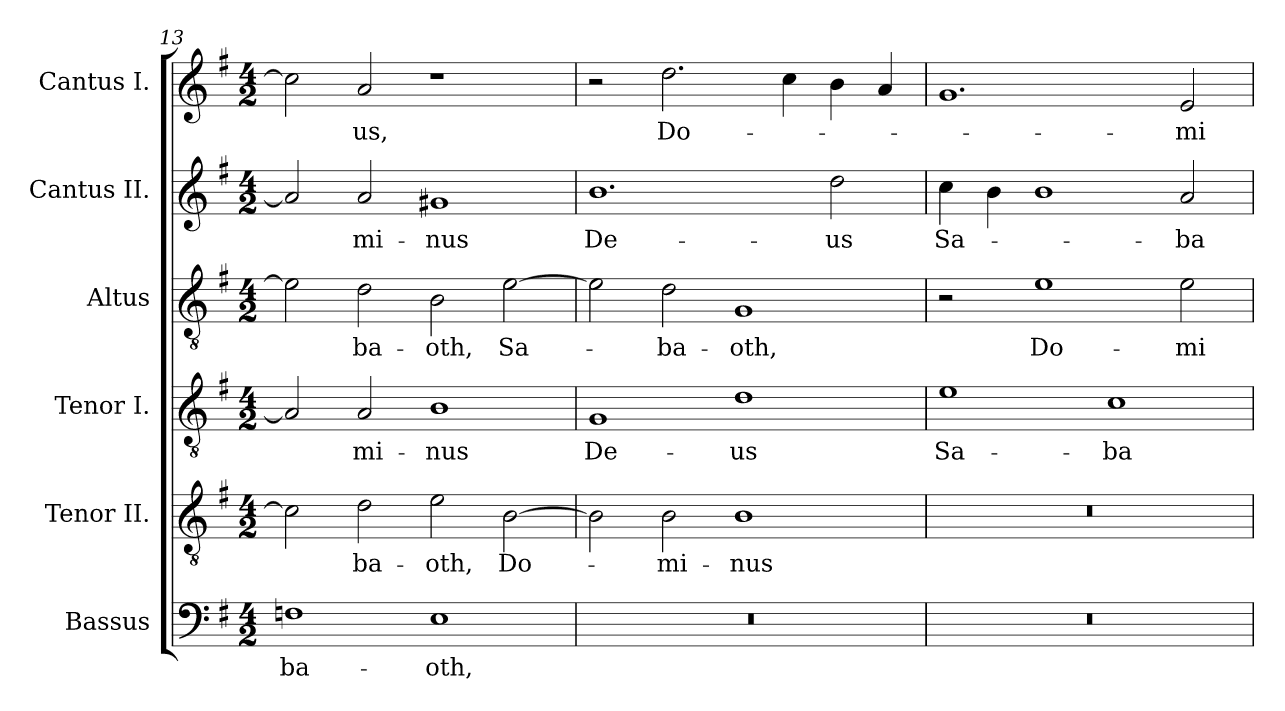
**kern	**text	**kern	**text	**kern	**text	**kern	**text	**kern	**text	**kern	**text
*part6	*part6	*part5	*part5	*part4	*part4	*part3	*part3	*part2	*part2	*part1	*part1
*staff6	*staff6	*staff5	*staff5	*staff4	*staff4	*staff3	*staff3	*staff2	*staff2	*staff1	*staff1
*I"Bassus	*	*I"Tenor II.	*	*I"Tenor I.	*	*I"Altus	*	*I"Cantus II.	*	*I"Cantus I.	*
*I'B.	*	*I'T. II.	*	*I'T. I.	*	*I'A.	*	*I'C. II	*	*I'C. I	*
*clefF4	*	*clefGv2	*	*clefGv2	*	*clefGv2	*	*clefG2	*	*clefG2	*
*	*	*ITrd7c12	*	*ITrd7c12	*	*ITrd7c12	*	*	*	*	*
*k[f#]	*	*k[f#]	*	*k[f#]	*	*k[f#]	*	*k[f#]	*	*k[f#]	*
*G:	*	*G:	*	*G:	*	*G:	*	*G:	*	*G:	*
*M4/2	*	*M4/2	*	*M4/2	*	*M4/2	*	*M4/2	*	*M4/2	*
=13	=13	=13	=13	=13	=13	=13	=13	=13	=13	=13	=13
!	!LO:LY:b:color=#000000	!	!	!	!	!	!	!	!	!	!
1Fni	-ba-	2Ci\]	.	2AAi/]	.	2Ei\]	.	2ai/]	.	2cci\]	.
!	!	!	!LO:LY:b:color=#000000	!	!	!	!	!	!	!	!
!	!	!	!	!	!LO:LY:b:color=#000000	!	!	!	!	!	!
!	!	!	!	!	!	!	!LO:LY:b:color=#000000	!	!	!	!
!	!	!	!	!	!	!	!	!	!LO:LY:b:color=#000000	!	!
!	!	!	!	!	!	!	!	!	!	!	!LO:LY:b:color=#000000
.	.	2Di\	-ba-	2AAi/	-mi-	2Di\	-ba-	2ai/	-mi-	2ai/	-us,
!	!LO:LY:b:color=#000000	!	!	!	!	!	!	!	!	!	!
!	!	!	!LO:LY:b:color=#000000	!	!	!	!	!	!	!	!
!	!	!	!	!	!LO:LY:b:color=#000000	!	!	!	!	!	!
!	!	!	!	!	!	!	!LO:LY:b:color=#000000	!	!	!	!
!	!	!	!	!	!	!	!	!	!LO:LY:b:color=#000000	!	!
1Ei	-oth,	2Ei\	-oth,	1BBi	-nus	2BBi\	-oth,	1g#Xi	-nus	1r	.
!	!	!	!LO:LY:b:color=#000000	!	!	!	!	!	!	!	!
!	!	!	!	!	!	!	!LO:LY:b:color=#000000	!	!	!	!
.	.	[2BBi\	Do-	.	.	[2Ei\	Sa-	.	.	.	.
=14	=14	=14	=14	=14	=14	=14	=14	=14	=14	=14	=14
!LO:N:vis=1	!	!	!	!	!	!	!	!	!	!	!
!	!	!	!	!	!LO:LY:b:color=#000000	!	!	!	!	!	!
!	!	!	!	!	!	!	!	!	!LO:LY:b:color=#000000	!	!
0r	.	2BBi\]	.	1GGi	De-	2Ei\]	.	1.bi	De-	2r	.
!	!	!	!LO:LY:b:color=#000000	!	!	!	!	!	!	!	!
!	!	!	!	!	!	!	!LO:LY:b:color=#000000	!	!	!	!
!	!	!	!	!	!	!	!	!	!	!	!LO:LY:b:color=#000000
.	.	2BBi\	-mi-	.	.	2Di\	-ba-	.	.	2.ddi\	Do-
!	!	!	!LO:LY:b:color=#000000	!	!	!	!	!	!	!	!
!	!	!	!	!	!LO:LY:b:color=#000000	!	!	!	!	!	!
!	!	!	!	!	!	!	!LO:LY:b:color=#000000	!	!	!	!
.	.	1BBi	-nus	1Di	-us	1GGi	-oth,	.	.	.	.
.	.	.	.	.	.	.	.	.	.	4cci\	.
!	!	!	!	!	!	!	!	!	!LO:LY:b:color=#000000	!	!
.	.	.	.	.	.	.	.	2ddi\	-us	4bi\	.
.	.	.	.	.	.	.	.	.	.	4ai/	.
=15	=15	=15	=15	=15	=15	=15	=15	=15	=15	=15	=15
!LO:N:vis=1	!	!LO:N:vis=1	!	!	!	!	!	!	!	!	!
!	!	!	!	!	!LO:LY:b:color=#000000	!	!	!	!	!	!
!	!	!	!	!	!	!	!	!	!LO:LY:b:color=#000000	!	!
0r	.	0r	.	1Ei	Sa-	2r	.	4cci\	Sa-	1.gi	.
.	.	.	.	.	.	.	.	4bi\	.	.	.
!	!	!	!	!	!	!	!LO:LY:b:color=#000000	!	!	!	!
.	.	.	.	.	.	1Ei	Do-	1bi	.	.	.
!	!	!	!	!	!LO:LY:b:color=#000000	!	!	!	!	!	!
.	.	.	.	1Ci	-ba-	.	.	.	.	.	.
!	!	!	!	!	!	!	!LO:LY:b:color=#000000	!	!	!	!
!	!	!	!	!	!	!	!	!	!LO:LY:b:color=#000000	!	!
!	!	!	!	!	!	!	!	!	!	!	!LO:LY:b:color=#000000
.	.	.	.	.	.	2Ei\	-mi-	2ai/	-ba-	2ei/	-mi-
=	=	=	=	=	=	=	=	=	=	=	=
*-	*-	*-	*-	*-	*-	*-	*-	*-	*-	*-	*-
